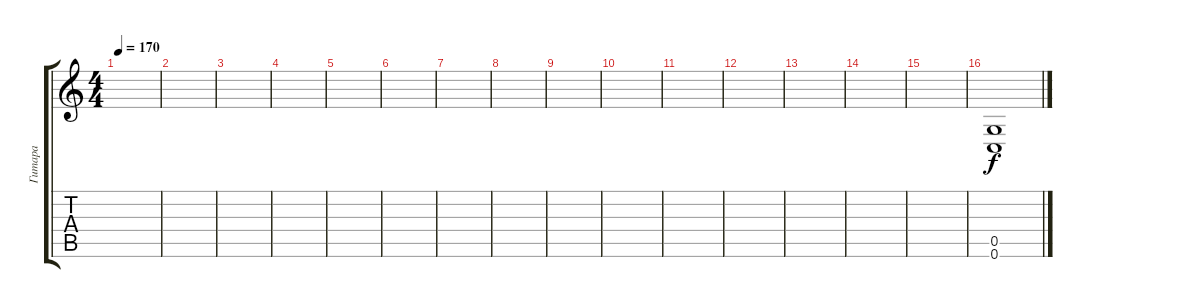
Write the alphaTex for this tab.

\track ("Гитара" "Гитара") {instrument distortionguitar}
\staff {score tabs}
\tuning (D4 A3 F3 C3 G2 C2) {hide}
\ts (4 4)
\tempo 170
\clef g2
\ks c
|
|
|
|
|
|
|
|
|
|
|
|
|
|
|
(0.5 0.6).1
